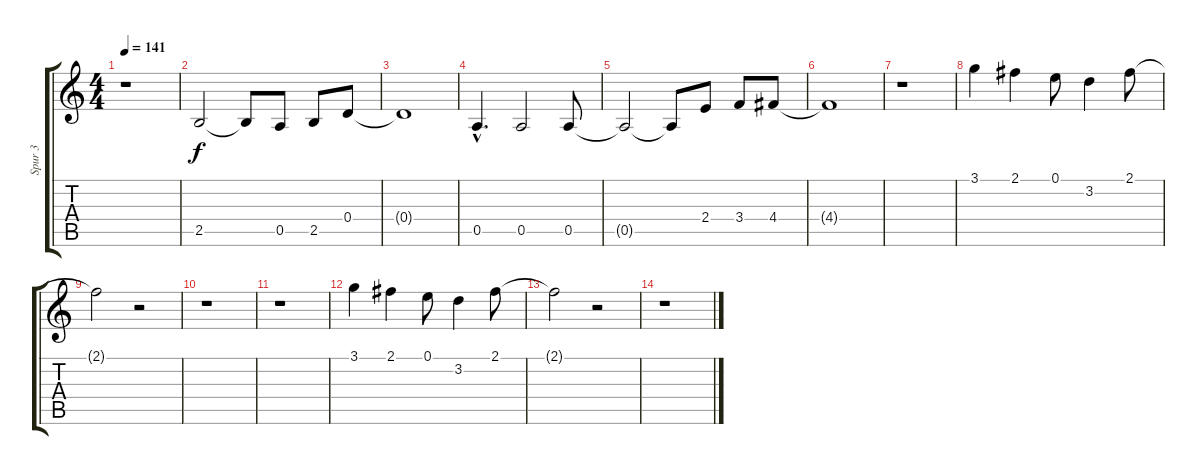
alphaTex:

\track ("Spur 3" "Spur 3") {instrument electricguitarclean}
\staff {score tabs}
\tuning (E4 B3 G3 D3 A2 E2) {hide}
\ts (4 4)
\tempo 141
\clef g2
\ks c
r.1{dy f} |
2.5.2 2.5{t}.8 0.5.8 2.5.8 0.4.8 |
0.4{t}.1 |
0.5{hac}.4{d} 0.5.2 0.5.8 |
0.5{t}.2 0.5{t}.8 2.4.8 3.4.8 4.4.8 |
4.4{t}.1 |
r.1 |
3.1.4 2.1.4 0.1.8 3.2.4 2.1.8 |
2.1{t}.2 r.2 |
r.1 |
r.1 |
3.1.4 2.1.4 0.1.8 3.2.4 2.1.8 |
2.1{t}.2 r.2 |
r.1
